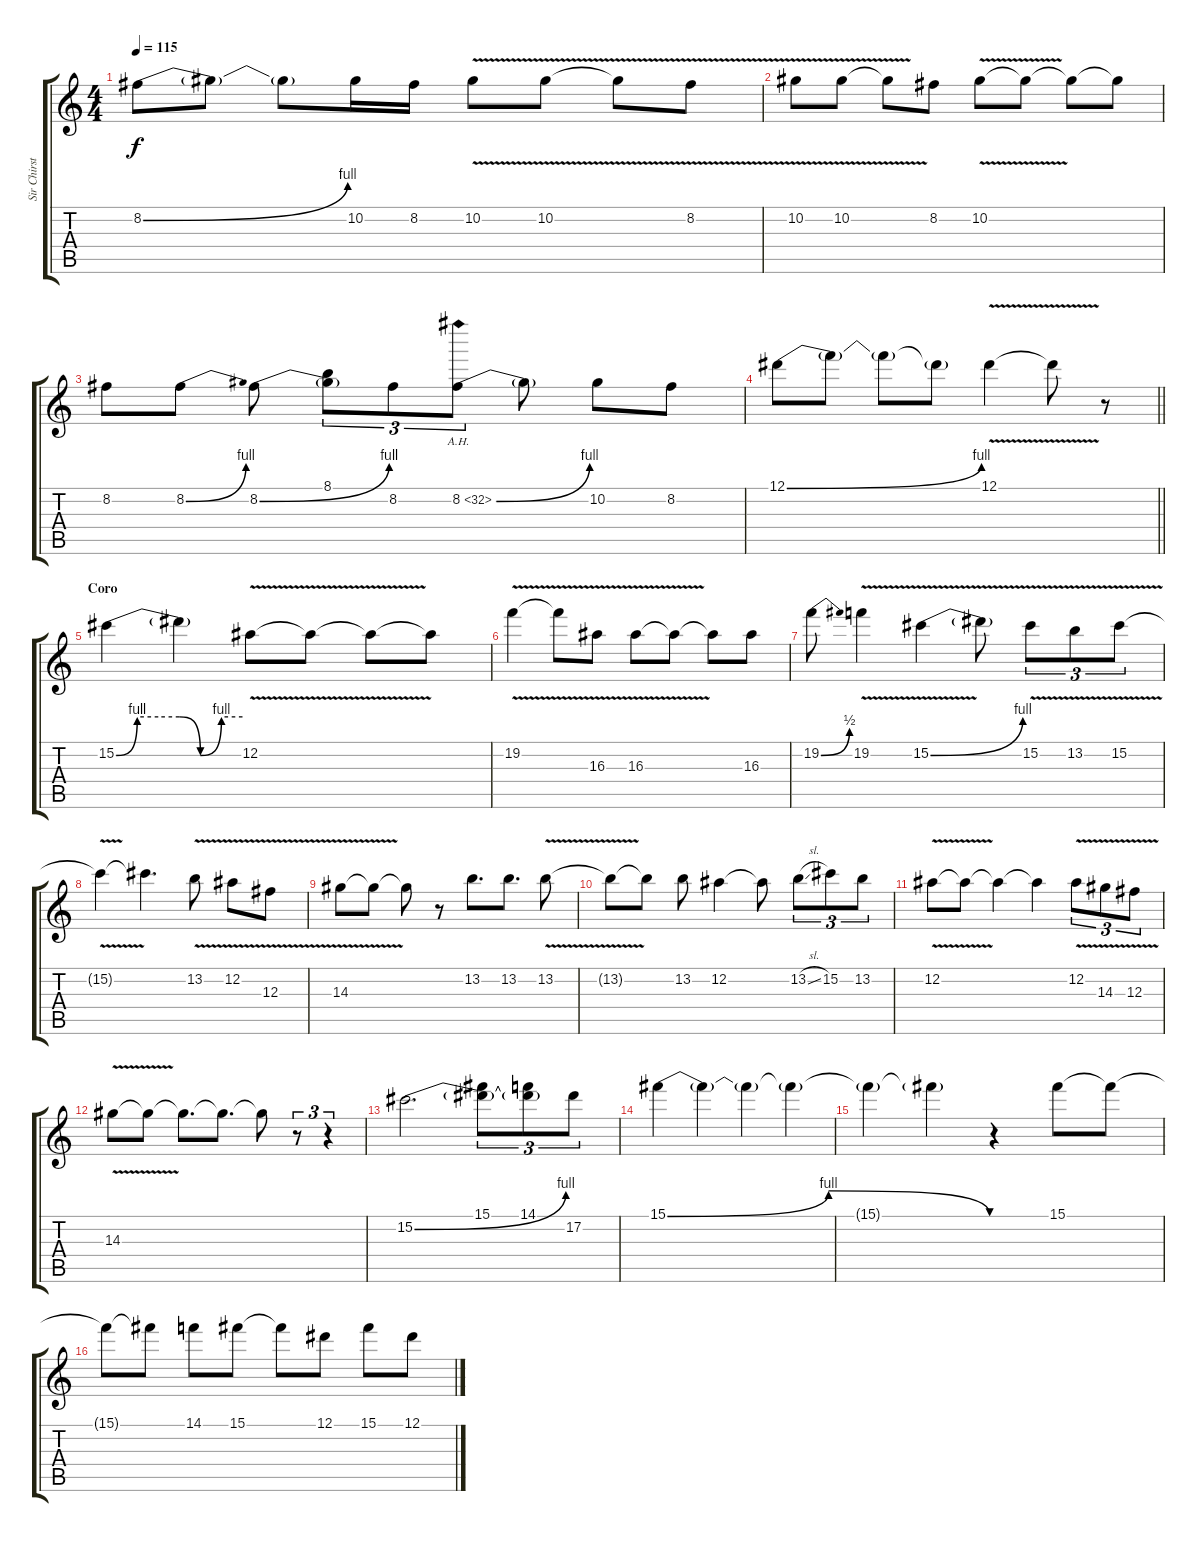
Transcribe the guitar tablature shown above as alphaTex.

\track ("Sir Chirstus" "Sir Chirst") {instrument overdrivenguitar}
\staff {score tabs}
\tuning (Eb4 Bb3 Gb3 Db3 Ab2 Eb2) {hide}
\ts (4 4)
\tempo 115
\clef g2
\ks c
8.2{be (bend 0 0 60 4)}.8{dy f} 8.2{t}.8 8.2{t}.8 10.2.16 8.2.16 10.2{v}.8 10.2{v}.8 10.2{t}.8 8.2{v}.8 |
10.2{v}.8 10.2{v}.8 10.2{t}.8 8.2.8 10.2{v}.8 10.2{t}.8 10.2{t}.8 10.2{t}.8 |
8.2.8 8.2{be (bend 0 0 60 4)}.8 8.2{be (bend 0 0 60 4)}.8 (8.1 8.2{t}).8{tu (3 2)} 8.2.8{tu (3 2)} 8.2{be (bend 0 0 60 4) ah 24}.8{tu (3 2)} 8.2{t}.8 10.2.8 8.2.8 |
\barLineRight lightlight
12.1{be (bend 0 0 60 4)}.8 12.1{t}.8 12.1{t}.8 12.1{t}.8 12.1{v}.4 12.1{t}.8 r.8 |
\section ("" "Coro")
15.2{be (custom 0 0 10 4 20 4 30 4 40 0 50 4 60 4)}.4 15.2{t}.4 12.2{v}.8 12.2{v t}.8 12.2{t}.8 12.2{t}.8 |
19.2{v}.4 19.2{t}.8 16.3{v}.8 16.3{v}.8 16.3{t}.8 16.3{t}.8 16.3.8 |
19.2{be (bend 0 0 60 2)}.8 19.2{v}.4 15.2{be (bend 0 0 60 4) v}.4 15.2{t}.8 15.2{v}.8{tu (3 2)} 13.2{v}.8{tu (3 2)} 15.2{v}.8{tu (3 2)} |
15.2{t}.4 15.2{t}.4{d} 13.2{v}.8 12.2{v}.8 12.3{v}.8 |
14.3{v}.8 14.3{t}.8 14.3{t}.8 r.8 13.2.8{d} 13.2.8{d} 13.2{v}.8 |
13.2{t}.8 13.2{t}.8 13.2.8 12.2.4 12.2{t}.8 13.2{sl}.8{tu (3 2)} 15.2.8{tu (3 2)} 13.2.8{tu (3 2)} |
12.2{v}.8 12.2{t}.8 12.2{t}.4 12.2{t}.4 12.2{v}.8{tu (3 2)} 14.3{v}.8{tu (3 2)} 12.3{v}.8{tu (3 2)} |
14.3{v}.8 14.3{t}.8 14.3{t}.8{d} 14.3{t}.8{d} 14.3{t}.8 r.8{tu (3 2)} r.4{tu (3 2)} |
15.2{be (bend 0 0 60 4)}.2{d} (15.1 15.2{t}).8{tu (3 2)} (14.1 15.2{t}).8{tu (3 2)} 17.2.8{tu (3 2)} |
15.1{be (bendrelease 0 0 21 4 40 4 60 0)}.4 15.1{t}.4 15.1{t}.4 15.1{t}.4 |
15.1{t}.4 15.1{t}.4 r.4 15.1.8 15.1{t}.8 |
15.1{t}.8 15.1{t}.8 14.1.8 15.1.8 15.1{t}.8 12.1.8 15.1.8 12.1.8
